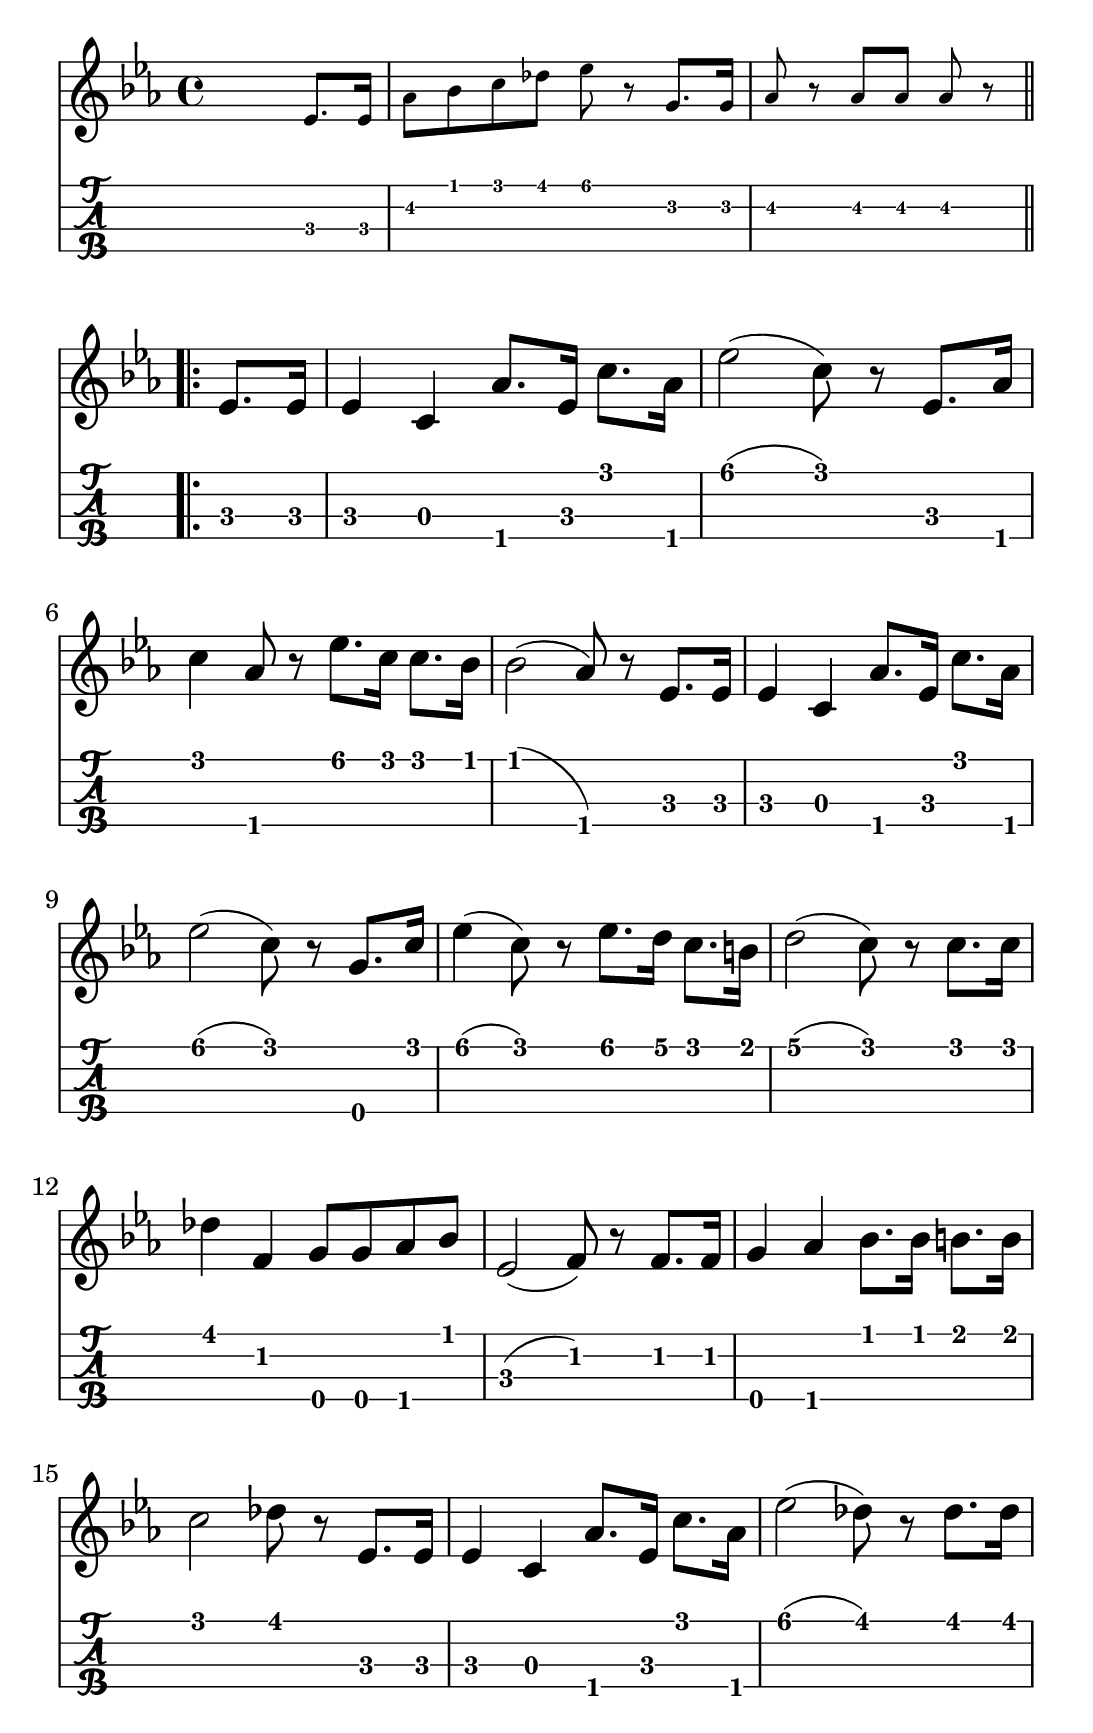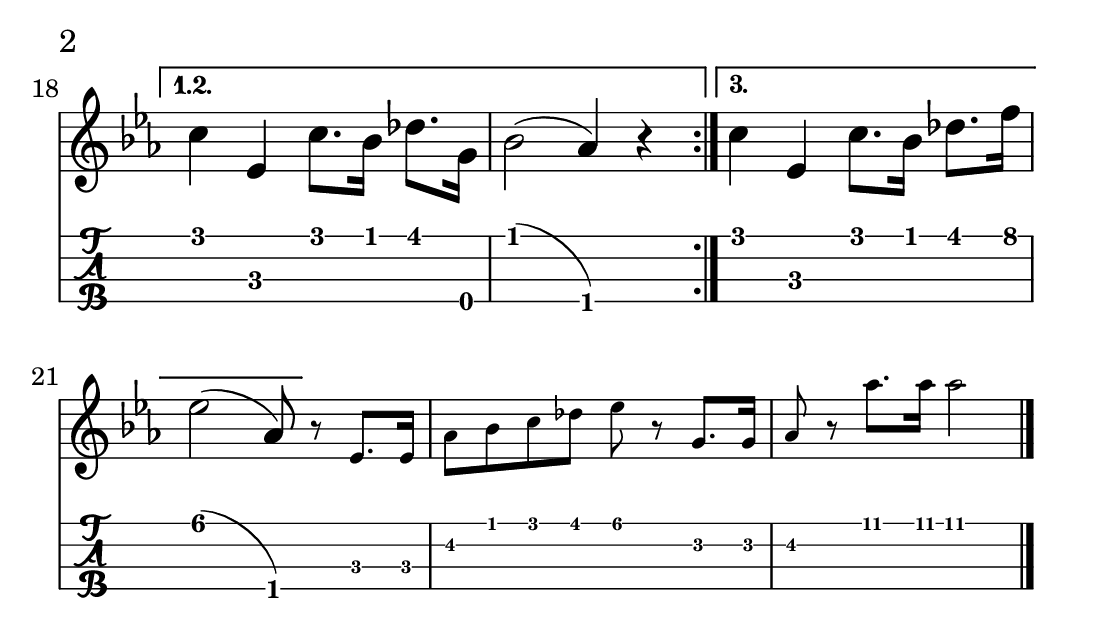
muziko = {
  \teeny
  s2 s4 ees8. ees16
  aes8 bes c' des' ees' r g8. g16
  aes8 r8 aes8 aes8 aes8 r8
  \normalsize
  \repeat volta 3 {
	ees8. ees16
	ees4 c4 aes8.\4 ees16 c'8. aes16\4
	ees'2( c'8) r8 ees8. aes16\4
	c'4 aes8\4 r8 ees'8. c'16 c'8. bes16
	bes2( aes8\4) r8 ees8. ees16
	ees4 c4 aes8.\4 ees16 c'8. aes16\4
	ees'2( c'8) r8 g8.\4 c'16
	ees'4( c'8) r8 ees'8. d'16 c'8. b16
	d'2( c'8) r8 c'8. c'16
	des'4 f4 g8\4 g\4 aes\4 bes
	ees2( f8) r8 f8. f16
	g4\4 aes4\4 bes8. bes16 b8. b16
	c'2 des'8 r8 ees8. ees16
	ees4 c4 aes8.\4 ees16 c'8. aes16\4
	ees'2( des'8) r8 des'8. des'16
  }
  \alternative {
	{
	  c'4 ees c'8. bes16 des'8. g16\4
	  bes2( aes4\4) r4
	}
	{
	  c'4 ees c'8. bes16 des'8. f'16
	  ees'2( aes8\4)
	}
  }
  \teeny
  r8 ees8. ees16
  aes8 bes c' des' ees' r g8. g16
  aes8 r aes'8. aes'16 aes'2
  \bar "|."
}

presado = {
  \key ees \major
  \time 4/4
  \muziko
}

MIDI = {
  \tempo 4 = 120
  \key ees \major
  \time 4/4
  \muziko
}

\version "2.18.2"
#(set-global-staff-size 28)
\paper {
  indent = 0\cm
  paper-width = 18.5\cm
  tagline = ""
%  ragged-bottom = ##f
 % ragged-last-bottom = ##f
}
\score {
  <<
	\new Staff \with {
	  \omit StringNumber
	}
	\transpose c c' {\presado}
	\new TabStaff \with {
	  stringTunings = \stringTuning <g' c' e' a'>
	}
	\transpose c c' {\presado}
  >>
  \layout { }
}
\score {
  \new Staff \with {midiInstrument = #"cello"} {
	\unfoldRepeats
	\transpose c c' {\MIDI}
  }
	\midi { }
}

